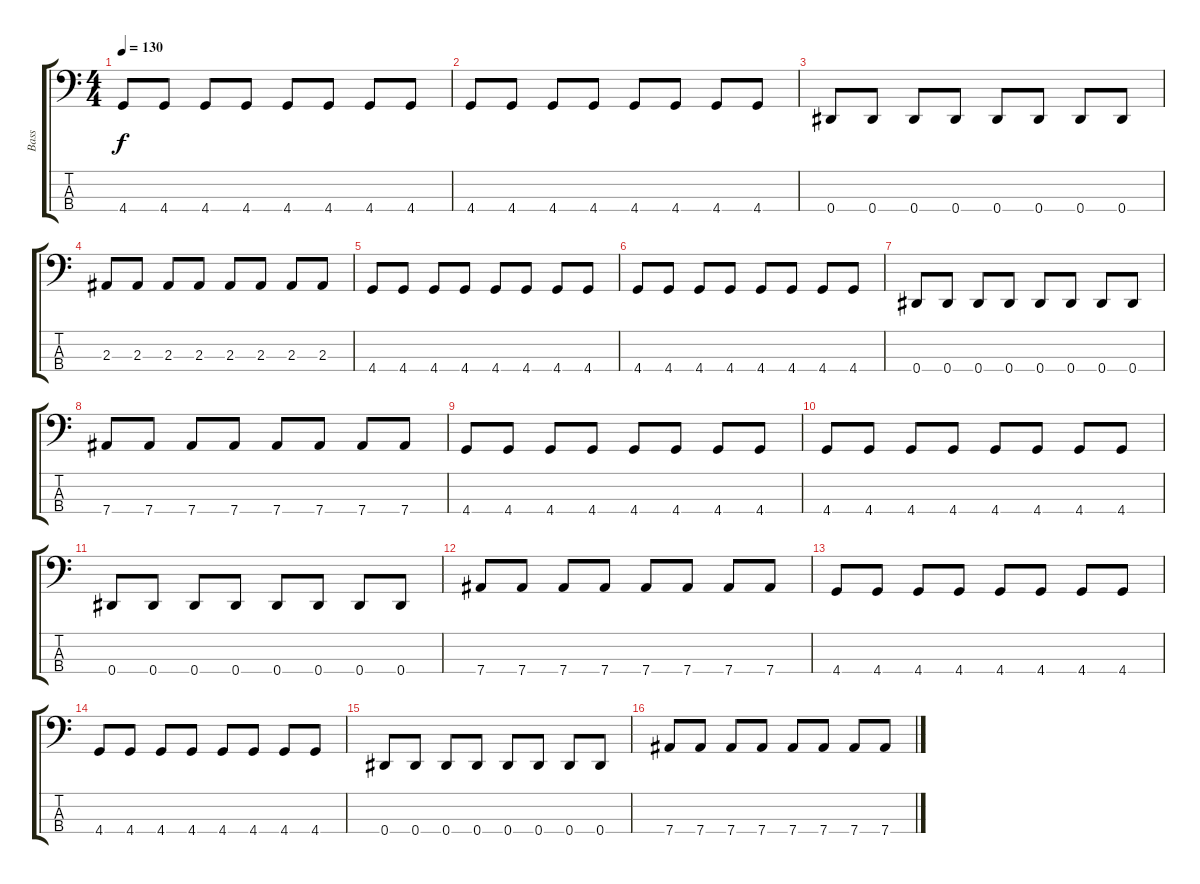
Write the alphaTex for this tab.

\track ("Bass" "Bass") {instrument electricbassfinger}
\staff {score tabs}
\tuning (Gb2 Db2 Ab1 Eb1) {hide}
\ts (4 4)
\tempo 130
\clef f4
\ks c
4.4.8{dy f} 4.4.8 4.4.8 4.4.8 4.4.8 4.4.8 4.4.8 4.4.8 |
4.4.8 4.4.8 4.4.8 4.4.8 4.4.8 4.4.8 4.4.8 4.4.8 |
0.4.8 0.4.8 0.4.8 0.4.8 0.4.8 0.4.8 0.4.8 0.4.8 |
2.3.8 2.3.8 2.3.8 2.3.8 2.3.8 2.3.8 2.3.8 2.3.8 |
4.4.8 4.4.8 4.4.8 4.4.8 4.4.8 4.4.8 4.4.8 4.4.8 |
4.4.8 4.4.8 4.4.8 4.4.8 4.4.8 4.4.8 4.4.8 4.4.8 |
0.4.8 0.4.8 0.4.8 0.4.8 0.4.8 0.4.8 0.4.8 0.4.8 |
7.4.8 7.4.8 7.4.8 7.4.8 7.4.8 7.4.8 7.4.8 7.4.8 |
4.4.8 4.4.8 4.4.8 4.4.8 4.4.8 4.4.8 4.4.8 4.4.8 |
4.4.8 4.4.8 4.4.8 4.4.8 4.4.8 4.4.8 4.4.8 4.4.8 |
0.4.8 0.4.8 0.4.8 0.4.8 0.4.8 0.4.8 0.4.8 0.4.8 |
7.4.8 7.4.8 7.4.8 7.4.8 7.4.8 7.4.8 7.4.8 7.4.8 |
4.4.8 4.4.8 4.4.8 4.4.8 4.4.8 4.4.8 4.4.8 4.4.8 |
4.4.8 4.4.8 4.4.8 4.4.8 4.4.8 4.4.8 4.4.8 4.4.8 |
0.4.8 0.4.8 0.4.8 0.4.8 0.4.8 0.4.8 0.4.8 0.4.8 |
7.4.8 7.4.8 7.4.8 7.4.8 7.4.8 7.4.8 7.4.8 7.4.8
